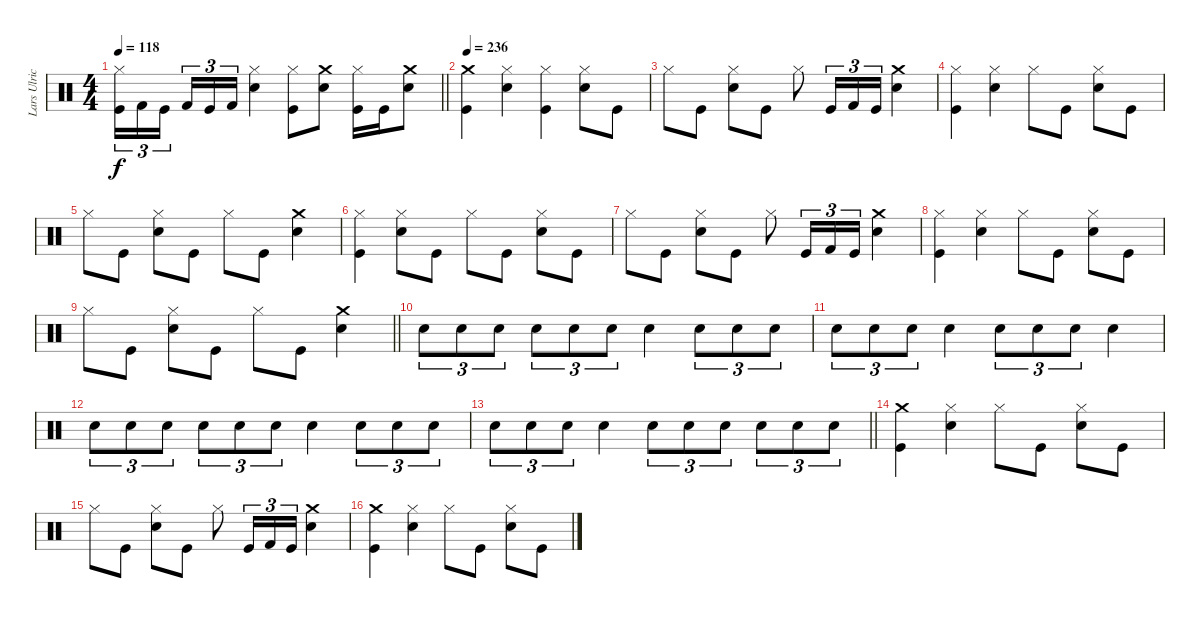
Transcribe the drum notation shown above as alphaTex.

\track ("Lars Ulrich" "Lars Ulric") {instrument percussion}
\staff {score}
\articulation defaults
\ts (4 4)
\tempo 118
\clef neutral
\barLineRight lightlight
\ks c
("Hi-Hat (closed)" "Kick (hit)").16{tu (3 2) dy f} "Kick (hit) 2".16{tu (3 2)} "Kick (hit)".16{tu (3 2) beam splitsecondary} "Kick (hit) 2".16{tu (3 2)} "Kick (hit)".16{tu (3 2)} "Kick (hit) 2".16{tu (3 2)} ("Snare (hit) 2" "Hi-Hat (closed)").4 ("Kick (hit)" "Hi-Hat (closed)").8 ("Snare (hit) 2" "Crash medium (hit)").8 ("Kick (hit)" "Hi-Hat (closed)").16 "Kick (hit)".16 ("Crash medium (hit)" "Snare (hit) 2").8 |
\tempo 236
("Kick (hit)" "Crash medium (hit)").4 ("Hi-Hat (closed)" "Snare (hit) 2").4 ("Kick (hit)" "Hi-Hat (closed)").4 ("Hi-Hat (closed)" "Snare (hit) 2").8 "Kick (hit)".8 |
"Hi-Hat (closed)".8 "Kick (hit)".8 ("Snare (hit) 2" "Hi-Hat (closed)").8 "Kick (hit)".8 "Hi-Hat (closed)".8 "Kick (hit)".16{tu (3 2)} "Kick (hit) 2".16{tu (3 2)} "Kick (hit)".16{tu (3 2)} ("Crash medium (hit)" "Snare (hit) 2").4 |
("Hi-Hat (closed)" "Kick (hit)").4 ("Snare (hit) 2" "Hi-Hat (closed)").4 "Hi-Hat (closed)".8 "Kick (hit)".8 ("Snare (hit) 2" "Hi-Hat (closed)").8 "Kick (hit)".8 |
"Hi-Hat (closed)".8 "Kick (hit)".8 ("Snare (hit) 2" "Hi-Hat (closed)").8 "Kick (hit)".8 "Hi-Hat (closed)".8 "Kick (hit)".8 ("Crash medium (hit)" "Snare (hit) 2").4 |
("Kick (hit)" "Hi-Hat (closed)").4 ("Snare (hit) 2" "Hi-Hat (closed)").8 "Kick (hit)".8 "Hi-Hat (closed)".8 "Kick (hit)".8 ("Hi-Hat (closed)" "Snare (hit) 2").8 "Kick (hit)".8 |
"Hi-Hat (closed)".8 "Kick (hit)".8 ("Snare (hit) 2" "Hi-Hat (closed)").8 "Kick (hit)".8 "Hi-Hat (closed)".8 "Kick (hit)".16{tu (3 2)} "Kick (hit) 2".16{tu (3 2)} "Kick (hit)".16{tu (3 2)} ("Crash medium (hit)" "Snare (hit) 2").4 |
("Hi-Hat (closed)" "Kick (hit)").4 ("Snare (hit) 2" "Hi-Hat (closed)").4 "Hi-Hat (closed)".8 "Kick (hit)".8 ("Snare (hit) 2" "Hi-Hat (closed)").8 "Kick (hit)".8 |
\barLineRight lightlight "Hi-Hat (closed)".8 "Kick (hit)".8
("Snare (hit) 2" "Hi-Hat (closed)").8 "Kick (hit)".8 "Hi-Hat (closed)".8 "Kick (hit)".8 ("Crash medium (hit)" "Snare (hit) 2").4 |
"Snare (hit) 2".8{tu (3 2)} "Snare (hit) 2".8{tu (3 2)} "Snare (hit) 2".8{tu (3 2)} "Snare (hit) 2".8{tu (3 2)} "Snare (hit) 2".8{tu (3 2)} "Snare (hit) 2".8{tu (3 2)} "Snare (hit) 2".4 "Snare (hit) 2".8{tu (3 2)} "Snare (hit) 2".8{tu (3 2)} "Snare (hit) 2".8{tu (3 2)} |
"Snare (hit) 2".8{tu (3 2)} "Snare (hit) 2".8{tu (3 2)} "Snare (hit) 2".8{tu (3 2)} "Snare (hit) 2".4 "Snare (hit) 2".8{tu (3 2)} "Snare (hit) 2".8{tu (3 2)} "Snare (hit) 2".8{tu (3 2)} "Snare (hit) 2".4 |
"Snare (hit) 2".8{tu (3 2)} "Snare (hit) 2".8{tu (3 2)} "Snare (hit) 2".8{tu (3 2)} "Snare (hit) 2".8{tu (3 2)} "Snare (hit) 2".8{tu (3 2)} "Snare (hit) 2".8{tu (3 2)} "Snare (hit) 2".4 "Snare (hit) 2".8{tu (3 2)} "Snare (hit) 2".8{tu (3 2)} "Snare (hit) 2".8{tu (3 2)} |
\barLineRight lightlight "Snare (hit) 2".8{tu (3 2)} "Snare (hit) 2".8{tu (3 2)} "Snare (hit) 2".8{tu (3 2)} "Snare (hit) 2".4 "Snare (hit) 2".8{tu (3 2)} "Snare (hit) 2".8{tu (3 2)} "Snare (hit) 2".8{tu (3 2)} "Snare (hit) 2".8{tu (3 2)} "Snare (hit) 2".8{tu (3 2)} "Snare (hit) 2".8{tu (3 2)}
|
("Kick (hit)" "Crash medium (hit)").4 ("Hi-Hat (closed)" "Snare (hit) 2").4 "Hi-Hat (closed)".8 "Kick (hit)".8 ("Hi-Hat (closed)" "Snare (hit) 2").8 "Kick (hit)".8 |
"Hi-Hat (closed)".8 "Kick (hit)".8 ("Snare (hit) 2" "Hi-Hat (closed)").8 "Kick (hit)".8 "Hi-Hat (closed)".8 "Kick (hit)".16{tu (3 2)} "Kick (hit) 2".16{tu (3 2)} "Kick (hit)".16{tu (3 2)} ("Crash medium (hit)" "Snare (hit) 2").4 |
("Kick (hit)" "Crash medium (hit)").4 ("Hi-Hat (closed)" "Snare (hit) 2").4 "Hi-Hat (closed)".8 "Kick (hit)".8 ("Hi-Hat (closed)" "Snare (hit) 2").8 "Kick (hit)".8
